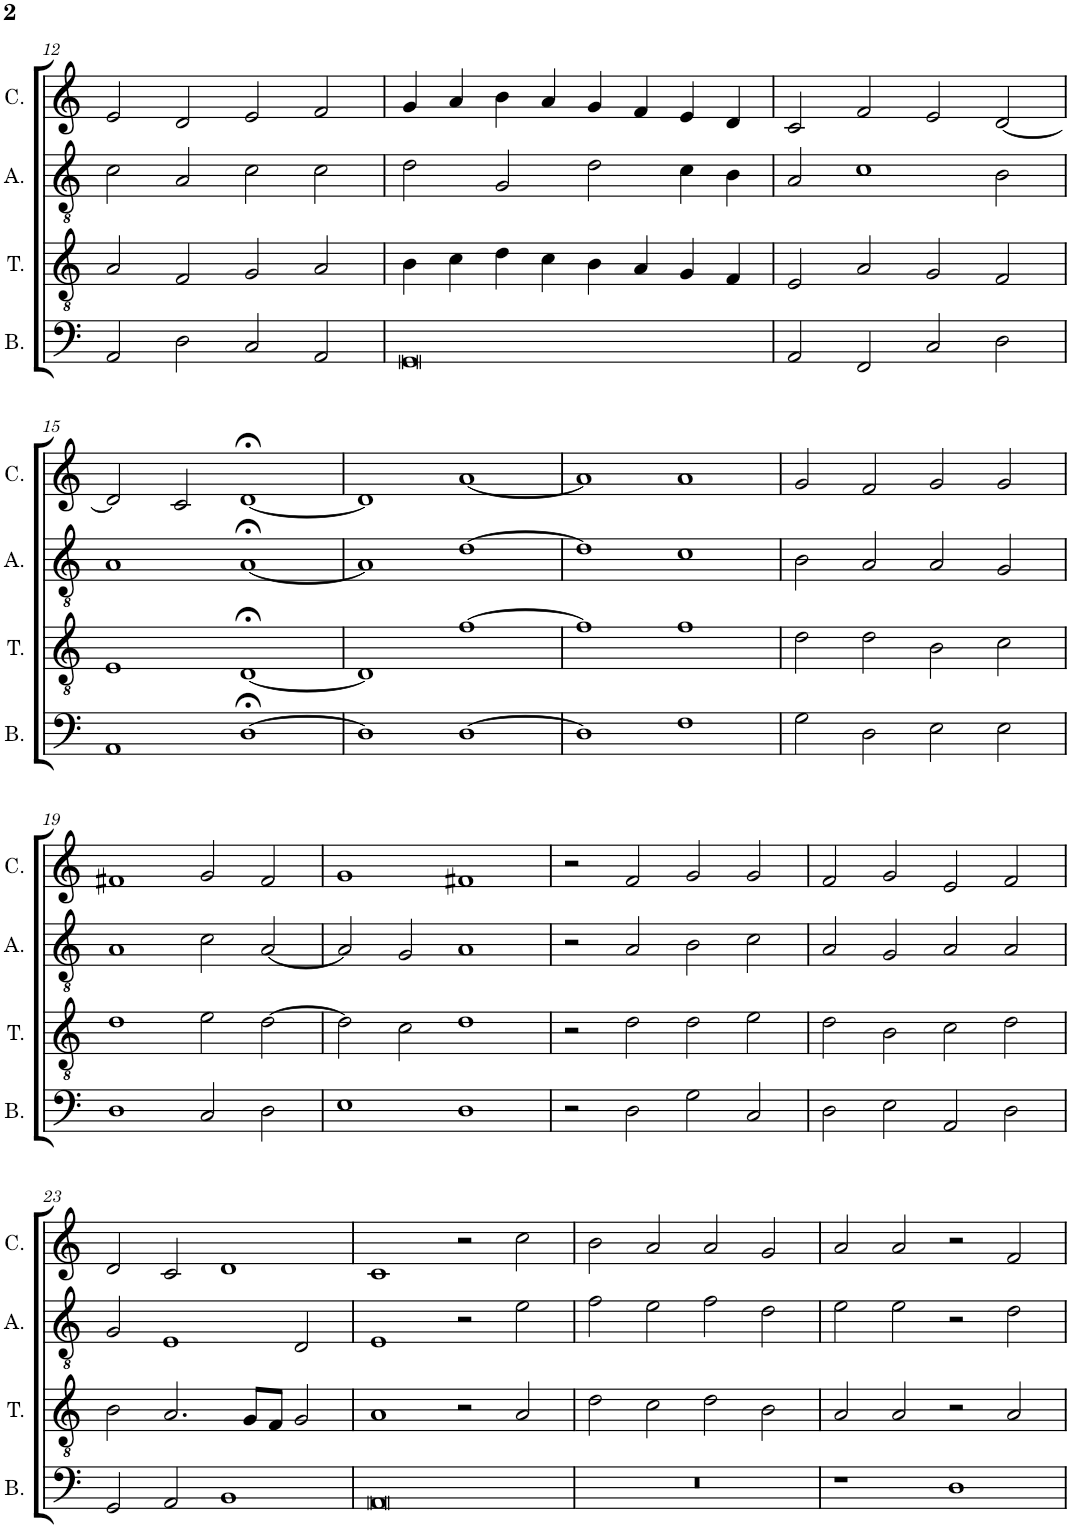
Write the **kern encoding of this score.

**kern	**kern	**kern	**kern
*part4	*part3	*part2	*part1
*staff4	*staff3	*staff2	*staff1
*I"Bassus	*I"Tenor	*I"Altus	*I"Cantus
*I'B.	*I'T.	*I'A.	*I'C.
!!LO:PB:g=z
*clefF4	*clefGv2	*clefGv2	*clefG2
*k[]	*k[]	*k[]	*k[]
*M2/1	*M2/1	*M2/1	*M2/1
=12	=12	=12	=12
2AA/	2A/	2c\	2e/
2D\	2F/	2A/	2d/
2C/	2G/	2c\	2e/
2AA/	2A/	2c\	2f/
=13	=13	=13	=13
0GG	4B\	2d\	4g/
.	4c\	.	4a/
.	4d\	2G/	4b\
.	4c\	.	4a/
.	4B\	2d\	4g/
.	4A/	.	4f/
.	4G/	4c\	4e/
.	4F/	4B\	4d/
=14	=14	=14	=14
2AA/	2E/	2A/	2c/
2FF/	2A/	1c	2f/
2C/	2G/	.	2e/
2D\	2F/	2B\	[2d/
!!LO:LB:g=z
=15	=15	=15	=15
1AA	1E	1A	2d/]
.	.	.	2c/
[1D;<	[1D;<	[1A;<	[1d;<
=16	=16	=16	=16
1D]	1D]	1A]	1d]
[1D	[1f	[1d	[1a
=17	=17	=17	=17
1D]	1f]	1d]	1a]
1F	1f	1c	1a
=18	=18	=18	=18
2G\	2d\	2B\	2g/
2D\	2d\	2A/	2f/
2E\	2B\	2A/	2g/
2E\	2c\	2G/	2g/
!!LO:LB:g=z
=19	=19	=19	=19
1D	1d	1A	1f#X
2C/	2e\	2c\	2g/
2D\	[2d\	[2A/	2f#/
=20	=20	=20	=20
1E	2d\]	2A/]	1g
.	2c\	2G/	.
1D	1d	1A	1f#X
=21	=21	=21	=21
2r	2r	2r	2r
2D\	2d\	2A/	2f/
2G\	2d\	2B\	2g/
2C/	2e\	2c\	2g/
=22	=22	=22	=22
2D\	2d\	2A/	2f/
2E\	2B\	2G/	2g/
2AA/	2c\	2A/	2e/
2D\	2d\	2A/	2f/
!!LO:LB:g=z
=23	=23	=23	=23
2GG/	2B\	2G/	2d/
2AA/	2.A/	1E	2c/
1BB	.	.	1d
.	8G/L	.	.
.	8F/J	.	.
.	2G/	2D/	.
=24	=24	=24	=24
0AA	1A	1E	1c
.	2r	2r	2r
.	2A/	2e\	2cc\
=25	=25	=25	=25
0r	2d\	2f\	2b\
.	2c\	2e\	2a/
.	2d\	2f\	2a/
.	2B\	2d\	2g/
=26	=26	=26	=26
1r	2A/	2e\	2a/
.	2A/	2e\	2a/
1D	2r	2r	2r
.	2A/	2d\	2f/
=	=	=	=
*-	*-	*-	*-
